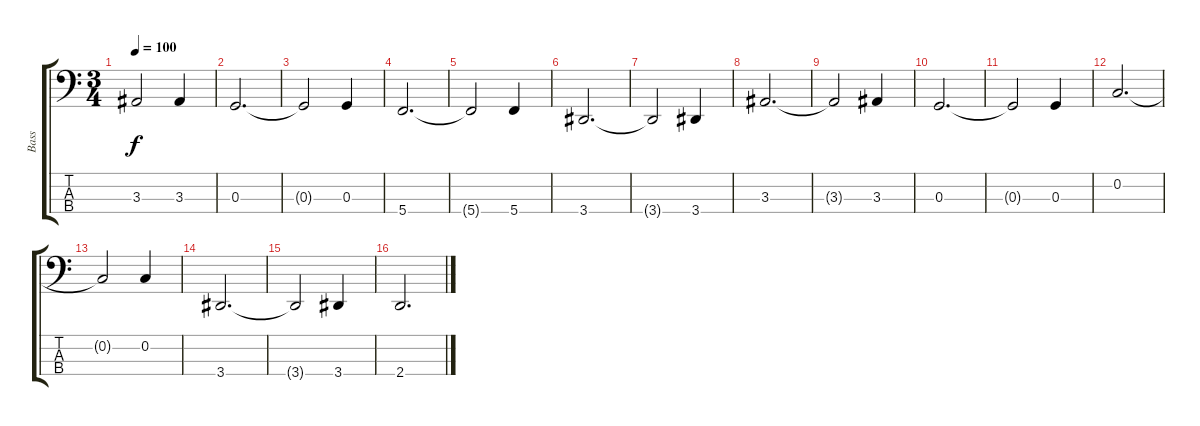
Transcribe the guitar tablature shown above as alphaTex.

\track ("Bass" "Bass") {instrument electricbassfinger}
\staff {score tabs}
\tuning (F2 C2 G1 C1) {hide}
\ts (3 4)
\tempo 100
\clef f4
\ks c
3.3{t}.2{dy f} 3.3.4 |
0.3.2{d} |
0.3{t}.2 0.3.4 |
5.4.2{d} |
5.4{t}.2 5.4.4 |
3.4.2{d} |
3.4{t}.2 3.4.4 |
3.3.2{d} |
3.3{t}.2 3.3.4 |
0.3.2{d} |
0.3{t}.2 0.3.4 |
0.2.2{d} |
0.2{t}.2 0.2.4 |
3.4.2{d} |
3.4{t}.2 3.4.4 |
2.4.2{d}
